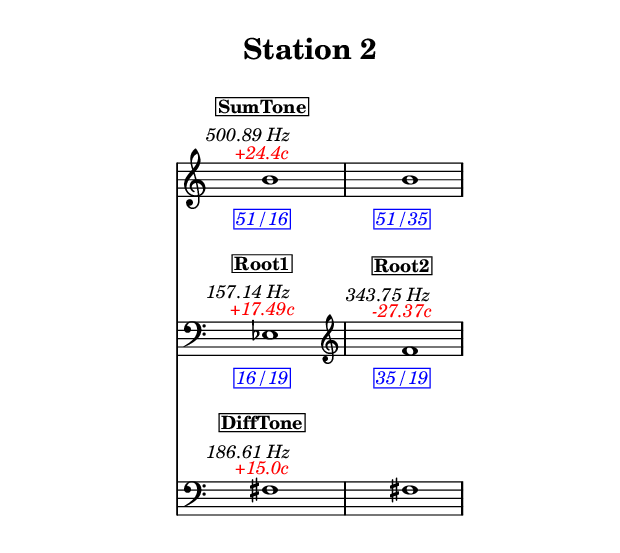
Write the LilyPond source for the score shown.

\version "2.20.0"
\language "english"

#(set-default-paper-size "a6" 'portrait)
#(set-global-staff-size 16)

\header {
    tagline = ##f
    title = \markup {
        \pad-around
            #3
            "Station 2"
        }
}

\layout {
    indent = #25
}

\paper {
    systems-per-page = 1
}

\score {
    \new Score
    <<
        \new Staff
        \with
        {
            \remove Time_signature_engraver
        }
        {
            \clef "treble"
            b'1
            - \tweak color #red
            ^ \markup {
                \halign
                    #0
                    \italic
                        {
                            +24.4c
                        }
                }
            ^ \markup {
                \halign
                    #1
                    \italic
                        {
                            500.89
                            Hz
                        }
                }
            ^ \markup {
                \pad-around
                    #1
                    \box
                        \vcenter
                            \halign
                                #0
                                \bold
                                    {
                                        SumTone
                                    }
                }
            - \tweak color #blue
            _ \markup {
                \pad-around
                    #1
                    \box
                        \halign
                            #0
                            \italic
                                {
                                    51/16
                                }
                }
            \override Score.NonMusicalPaperColumn.padding = #5
            \clef "treble"
            b'1
            - \tweak color #blue
            _ \markup {
                \pad-around
                    #1
                    \box
                        \halign
                            #0
                            \italic
                                {
                                    51/35
                                }
                }
        }
        \new Staff
        \with
        {
            \remove Time_signature_engraver
        }
        {
            \clef "bass"
            ef1
            - \tweak color #red
            ^ \markup {
                \halign
                    #0
                    \italic
                        {
                            +17.49c
                        }
                }
            ^ \markup {
                \halign
                    #1
                    \italic
                        {
                            157.14
                            Hz
                        }
                }
            ^ \markup {
                \pad-around
                    #1
                    \box
                        \vcenter
                            \halign
                                #0
                                \bold
                                    {
                                        Root1
                                    }
                }
            - \tweak color #blue
            _ \markup {
                \pad-around
                    #1
                    \box
                        \halign
                            #0
                            \italic
                                {
                                    16/19
                                }
                }
            \clef "treble"
            f'1
            - \tweak color #red
            ^ \markup {
                \halign
                    #0
                    \italic
                        {
                            -27.37c
                        }
                }
            ^ \markup {
                \halign
                    #1
                    \italic
                        {
                            343.75
                            Hz
                        }
                }
            ^ \markup {
                \pad-around
                    #1
                    \box
                        \vcenter
                            \halign
                                #0
                                \bold
                                    {
                                        Root2
                                    }
                }
            - \tweak color #blue
            _ \markup {
                \pad-around
                    #1
                    \box
                        \halign
                            #0
                            \italic
                                {
                                    35/19
                                }
                }
        }
        \new Staff
        \with
        {
            \remove Time_signature_engraver
        }
        {
            \clef "bass"
            fs1
            - \tweak color #red
            ^ \markup {
                \halign
                    #0
                    \italic
                        {
                            +15.0c
                        }
                }
            ^ \markup {
                \halign
                    #1
                    \italic
                        {
                            186.61
                            Hz
                        }
                }
            ^ \markup {
                \pad-around
                    #1
                    \box
                        \vcenter
                            \halign
                                #0
                                \bold
                                    {
                                        DiffTone
                                    }
                }
            \clef "bass"
            fs1
        }
    >>
}